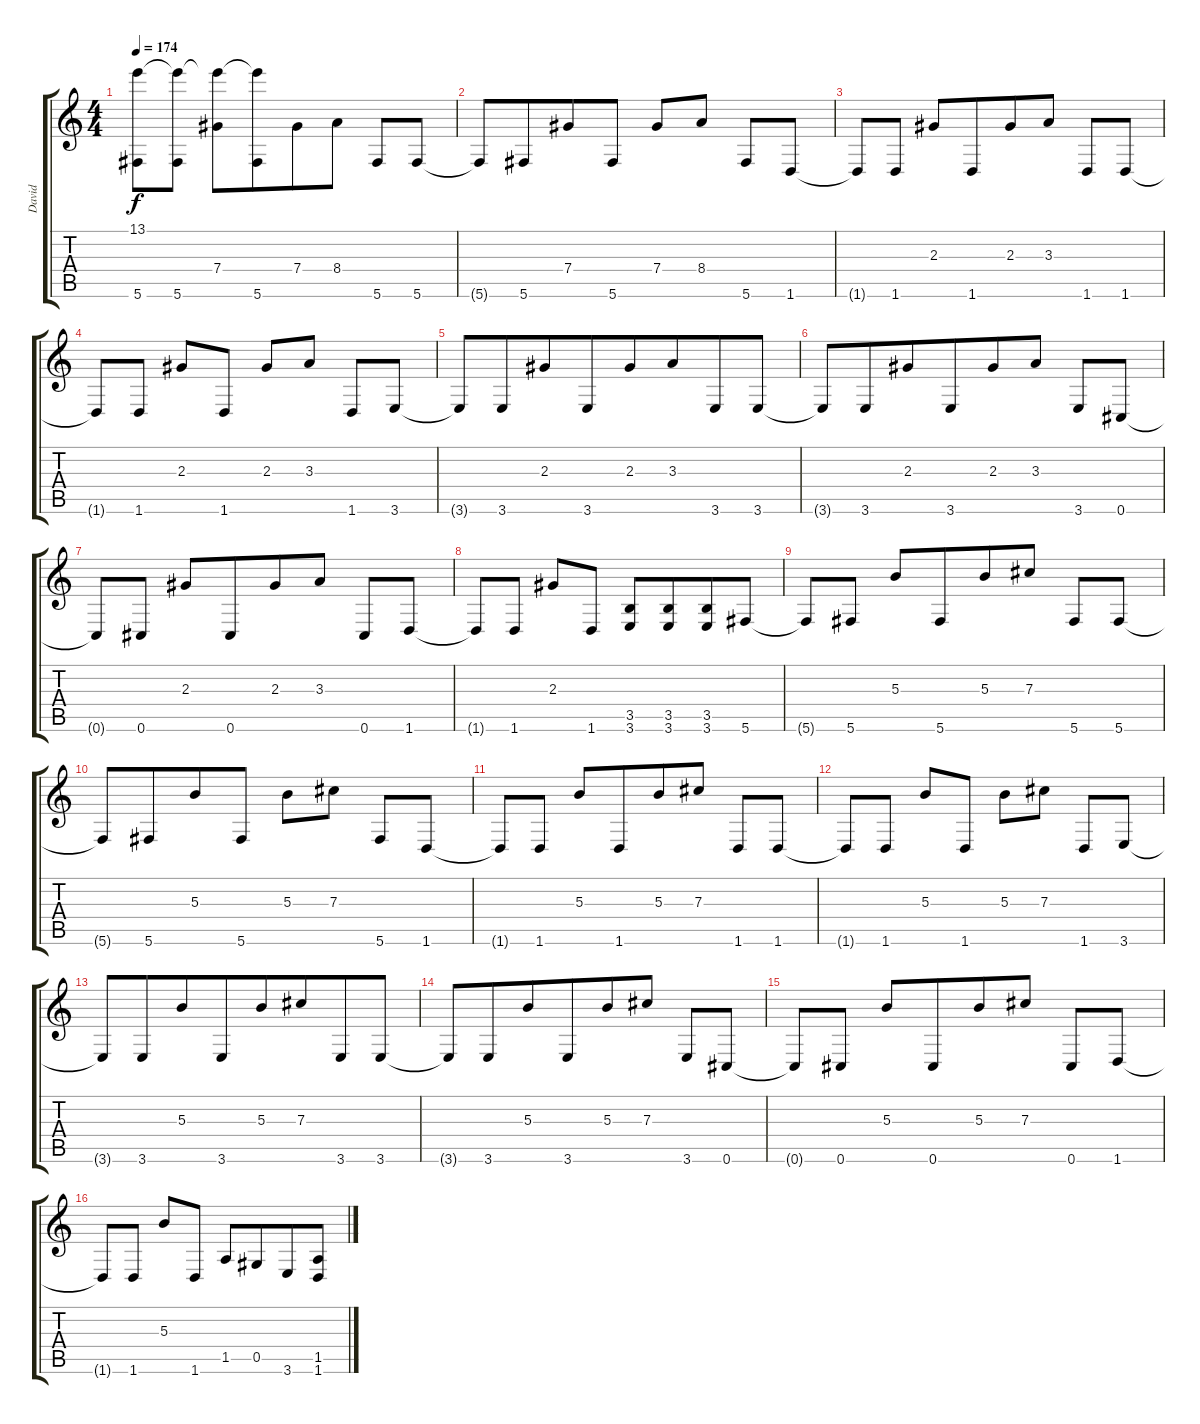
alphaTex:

\track ("David" "David") {solo instrument distortionguitar}
\staff {score tabs}
\tuning (Eb4 Bb3 Gb3 Db3 Ab2 Db2) {hide}
\ts (4 4)
\tempo 174
\clef g2
\ks c
(13.1 5.6{t}).8{dy f} (13.1{t} 5.6).8 (13.1{t} 7.4).8 (13.1{t} 5.6).8{beam merge} 7.4.8{beam merge} 8.4.8 5.6.8{beam merge} 5.6.8 |
5.6{t}.8 5.6.8{beam merge} 7.4.8{beam merge} 5.6.8 7.4.8 8.4.8 5.6.8{beam merge} 1.6.8 |
1.6{t}.8{beam merge} 1.6.8 2.3.8{beam merge} 1.6.8{beam merge} 2.3.8 3.3.8 1.6.8{beam merge} 1.6.8 |
1.6{t}.8 1.6.8 2.3.8 1.6.8 2.3.8 3.3.8 1.6.8{beam merge} 3.6.8 |
3.6{t}.8 3.6.8{beam merge} 2.3.8{beam merge} 3.6.8{beam merge} 2.3.8 3.3.8{beam merge} 3.6.8 3.6.8 |
3.6{t}.8 3.6.8{beam merge} 2.3.8{beam merge} 3.6.8{beam merge} 2.3.8 3.3.8 3.6.8 0.6.8 |
0.6{t}.8 0.6.8 2.3.8{beam merge} 0.6.8{beam merge} 2.3.8{beam merge} 3.3.8 0.6.8 1.6.8 |
1.6{t}.8 1.6.8 2.3.8 1.6.8 (3.5 3.6).8{beam merge} (3.5 3.6).8{beam merge} (3.5 3.6).8 5.6.8 |
5.6{t}.8 5.6.8 5.3.8 5.6.8{beam merge} 5.3.8{beam merge} 7.3.8 5.6.8{beam merge} 5.6.8 |
5.6{t}.8 5.6.8{beam merge} 5.3.8{beam merge} 5.6.8 5.3.8 7.3.8 5.6.8{beam merge} 1.6.8 |
1.6{t}.8{beam merge} 1.6.8 5.3.8{beam merge} 1.6.8{beam merge} 5.3.8 7.3.8 1.6.8{beam merge} 1.6.8 |
1.6{t}.8 1.6.8 5.3.8 1.6.8 5.3.8 7.3.8 1.6.8{beam merge} 3.6.8 |
3.6{t}.8 3.6.8{beam merge} 5.3.8{beam merge} 3.6.8{beam merge} 5.3.8 7.3.8{beam merge} 3.6.8 3.6.8 |
3.6{t}.8 3.6.8{beam merge} 5.3.8{beam merge} 3.6.8{beam merge} 5.3.8 7.3.8 3.6.8 0.6.8 |
0.6{t}.8 0.6.8 5.3.8{beam merge} 0.6.8{beam merge} 5.3.8{beam merge} 7.3.8 0.6.8 1.6.8 |
1.6{t}.8 1.6.8 5.3.8 1.6.8 1.5.8{beam merge} 0.5.8{beam merge} 3.6.8 (1.5 1.6).8
